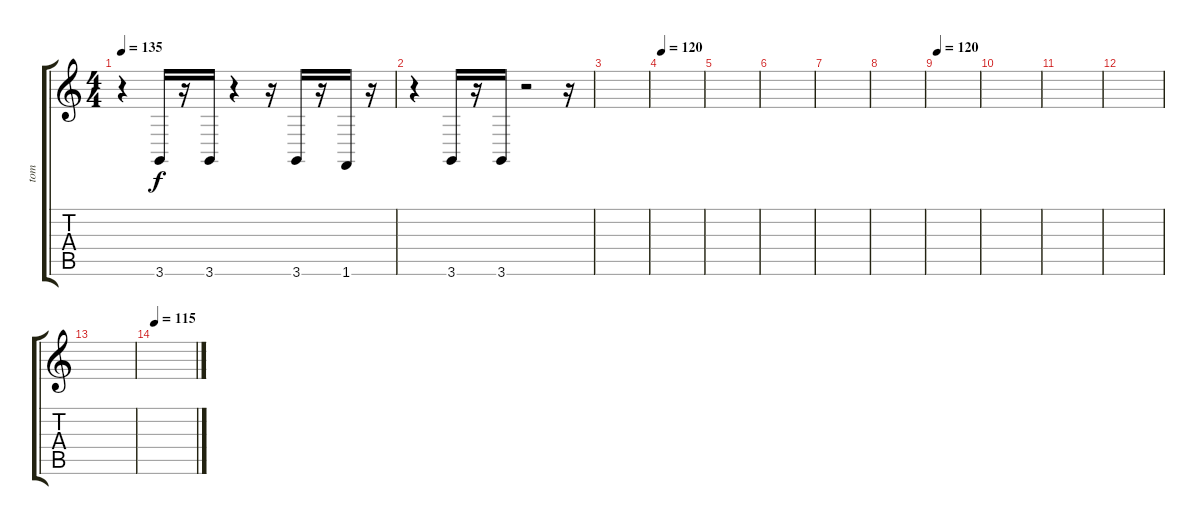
\track ("tom" "tom") {instrument melodictom}
\staff {score tabs}
\tuning (E4 B3 G3 D3 A2 E2) {hide}
\ts (4 4)
\tempo 135
\clef g2
\ks c
r.4{dy f} 3.6.16 r.16 3.6.16 r.4 r.16 3.6.16 r.16 1.6.16 r.16 |
r.4 3.6.16 r.16 3.6.16 r.2 r.16 |
|
\tempo 120
|
|
|
|
|
\tempo 120
|
|
|
|
|
\tempo 115
